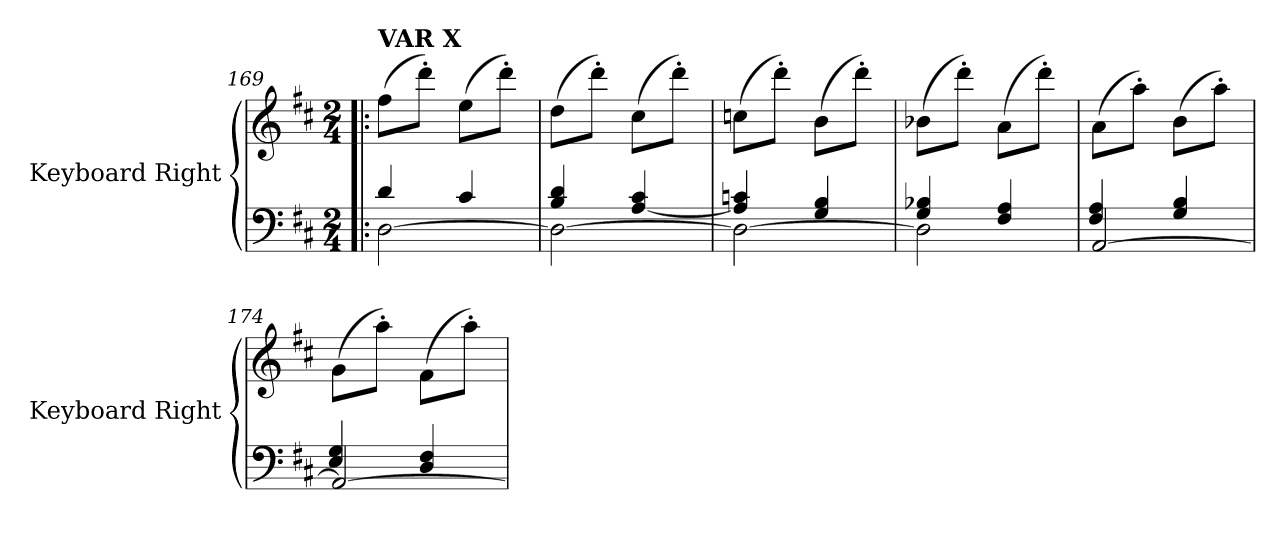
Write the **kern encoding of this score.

**kern	**kern
*part1	*part1
*staff2	*staff1
*I"Keyboard Right	*
*I'Keyboard Right	*
!!LO:LB:g=z
*clefF4	*clefG2
*k[f#c#]	*k[f#c#]
*D:	*D:
*M2/4	*M2/4
=169!|:	=169!|:
*^	*
!	!	!LO:TX:a:B:t=VAR X
[2D\	4d/	(>8ff#\L
.	.	8ddd'\J)
.	4c#/	(>8ee\L
.	.	8ddd'\J)
=170	=170	=170
2D\_	4B/ 4d/	(>8dd\L
.	.	8ddd'\J)
.	[4A/ 4c#/	(>8cc#\L
.	.	8ddd'\J)
=171	=171	=171
2D\_	4A/] 4cn/	(>8ccn\L
.	.	8ddd'\J)
.	4G/ 4B/	(>8b\L
.	.	8ddd'\J)
=172	=172	=172
2D\]	4G/ 4B-X/	(>8b-X\L
.	.	8ddd'\J)
.	4F#/ 4A/	(>8a\L
.	.	8ddd'\J)
=173	=173	=173
[2AA/	4F#/ 4A/	(>8a\L
.	.	8aa'\J)
.	4G/ 4B/	(>8b\L
.	.	8aa'\J)
=174	=174	=174
2AA/_	4E/ 4G/	(>8g\L
.	.	8aa'\J)
.	4D/ 4F#/	(>8f#\L
.	.	8aa'\J)
*v	*v	*
=	=
*-	*-
